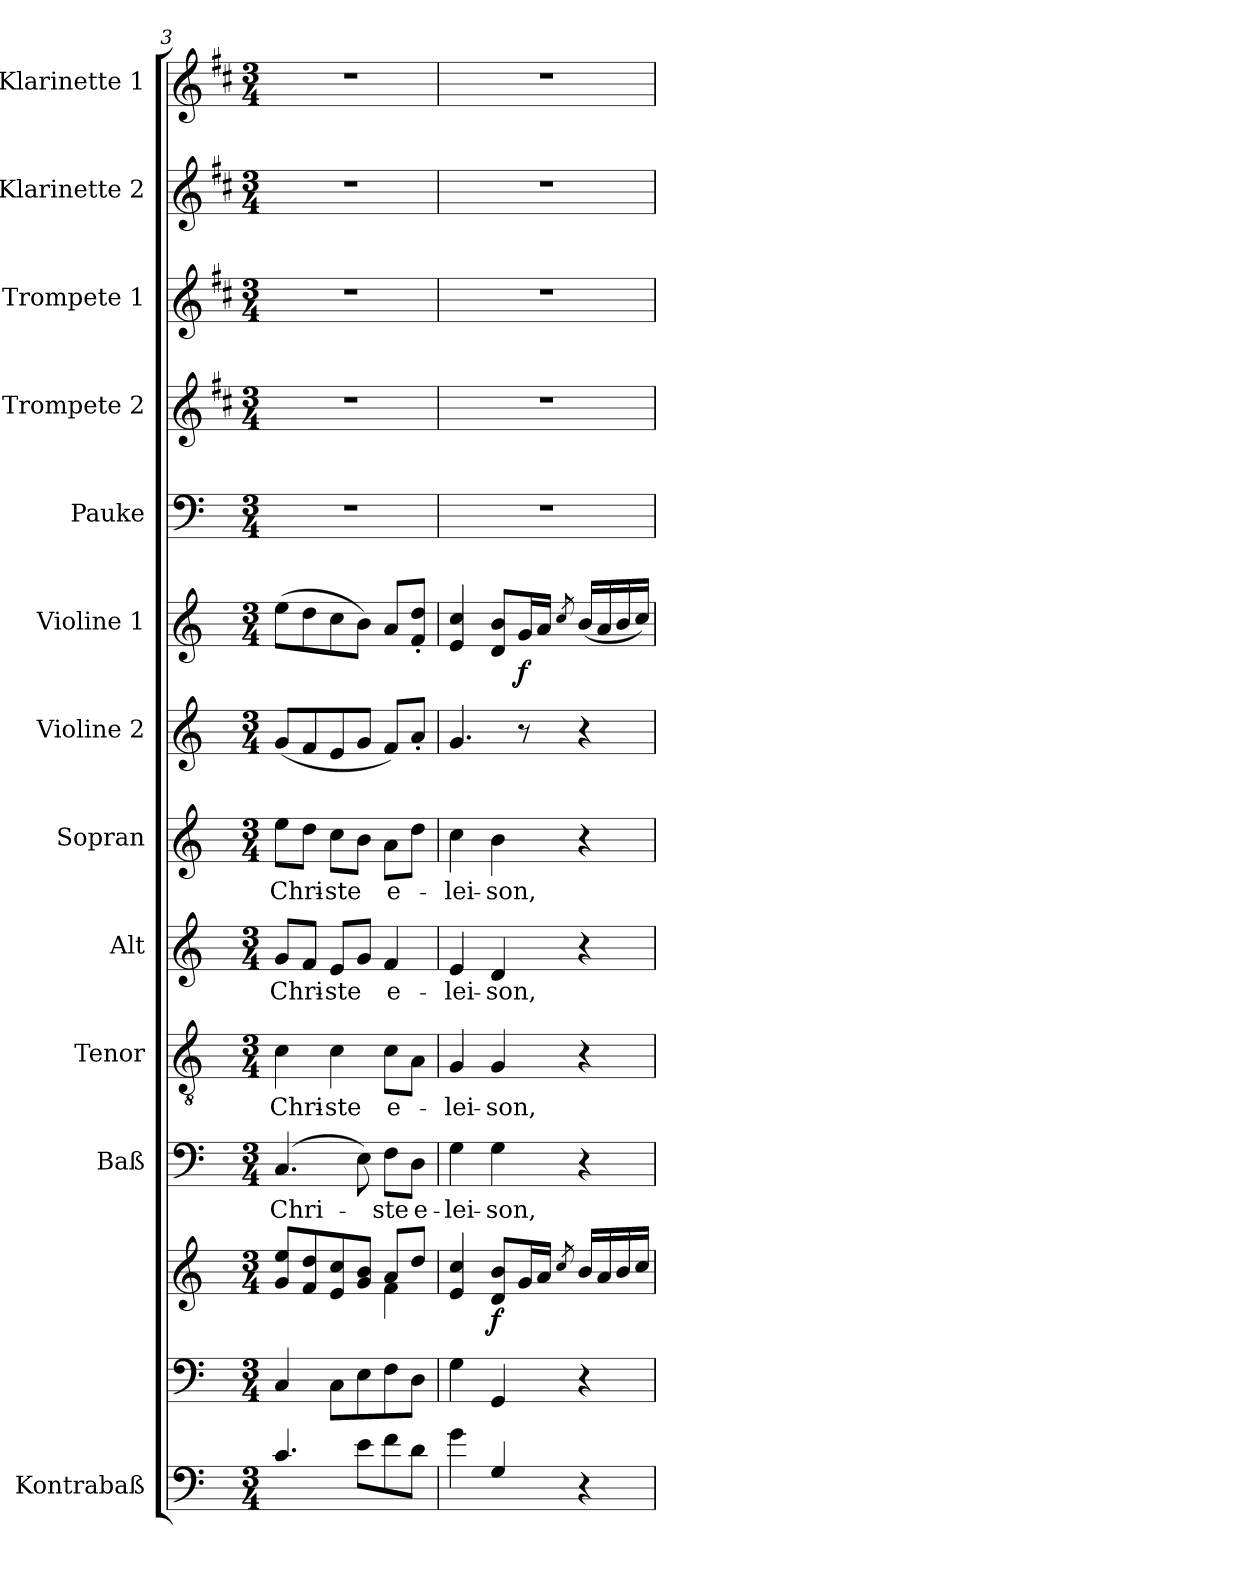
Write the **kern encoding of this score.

**kern	**kern	**kern	**dynam	**kern	**text	**kern	**text	**kern	**text	**kern	**text	**kern	**kern	**dynam	**kern	**kern	**kern	**kern	**kern
*part13	*part12	*part12	*part12	*part11	*part11	*part10	*part10	*part9	*part9	*part8	*part8	*part7	*part6	*part6	*part5	*part4	*part3	*part2	*part1
*staff14	*staff13	*staff12	*staff12/13	*staff11	*staff11	*staff10	*staff10	*staff9	*staff9	*staff8	*staff8	*staff7	*staff6	*staff6	*staff5	*staff4	*staff3	*staff2	*staff1
*I"Kontrabaß	*	*	*	*I"Baß	*	*I"Tenor	*	*I"Alt	*	*I"Sopran	*	*I"Violine 2	*I"Violine 1	*	*I"Pauke	*I"Trompete 2	*I"Trompete 1	*I"Klarinette 2	*I"Klarinette 1
*	*	*	*	*	*	*	*	*	*	*	*	*I'Vln	*I'Vln	*	*	*I'Tpt	*I'Tpt	*	*
*clefF4	*clefF4	*clefG2	*	*clefF4	*	*clefGv2	*	*clefG2	*	*clefG2	*	*clefG2	*clefG2	*	*clefF4	*clefG2	*clefG2	*clefG2	*clefG2
*ITrd7c12	*	*	*	*	*	*	*	*	*	*	*	*	*	*	*	*ITrd1c2	*ITrd1c2	*ITrd1c2	*ITrd1c2
*k[]	*k[]	*k[]	*	*k[]	*	*k[]	*	*k[]	*	*k[]	*	*k[]	*k[]	*	*k[]	*k[]	*k[]	*k[]	*k[]
*C:	*C:	*C:	*	*C:	*	*C:	*	*C:	*	*C:	*	*C:	*C:	*	*C:	*C:	*C:	*C:	*C:
*M3/4	*M3/4	*M3/4	*	*M3/4	*	*M3/4	*	*M3/4	*	*M3/4	*	*M3/4	*M3/4	*	*M3/4	*M3/4	*M3/4	*M3/4	*M3/4
=3	=3	=3	=3	=3	=3	=3	=3	=3	=3	=3	=3	=3	=3	=3	=3	=3	=3	=3	=3
*	*	*^	*	*	*	*	*	*	*	*	*	*	*	*	*	*	*	*	*
!	!	!	!	!	!	!LO:LY:b	!	!LO:LY:b	!	!LO:LY:b	!	!LO:LY:b	!	!	!	!	!	!	!	!
4.C/	4C/	8g/ 8ee/L	2ryy	.	(4.C/	Chri-	4c\	Chri-	8g/L	Chri-	8ee\L	Chri-	(<8g/L	(>8ee\L	.	2.r	2.r	2.r	2.r	2.r
.	.	8f/ 8dd/	.	.	.	.	.	.	8f/J	.	8dd\J	.	8f/	8dd\	.	.	.	.	.	.
!	!	!	!	!	!	!	!	!LO:LY:b	!	!LO:LY:b	!	!LO:LY:b	!	!	!	!	!	!	!	!
.	8C\L	8e/ 8cc/	.	.	.	.	4c\	-ste	8e/L	-ste	8cc\L	-ste	8e/	8cc\	.	.	.	.	.	.
8E\L	8E\	8g/ 8b/J	.	.	8E\)	.	.	.	8g/J	.	8b\J	.	8g/J	8b\J)	.	.	.	.	.	.
!	!	!	!	!	!	!LO:LY:b	!	!LO:LY:b	!	!LO:LY:b	!	!LO:LY:b	!	!	!	!	!	!	!	!
8F\	8F\	8a/L	4f\	.	8F\L	-ste	8c\L	e-	4f/	e-	8a\L	e-	8f/L)	8a/L	.	.	.	.	.	.
!	!	!	!	!	!	!LO:LY:b	!	!	!	!	!	!	!	!	!	!	!	!	!	!
8D\J	8D\J	8dd/J	.	.	8D\J	e-	8A\J	.	.	.	8dd\J	.	8a'</J	8f/'< 8dd/'<J	.	.	.	.	.	.
*	*	*v	*v	*	*	*	*	*	*	*	*	*	*	*	*	*	*	*	*	*
=4	=4	=4	=4	=4	=4	=4	=4	=4	=4	=4	=4	=4	=4	=4	=4	=4	=4	=4	=4
!	!	!	!	!	!LO:LY:b	!	!LO:LY:b	!	!LO:LY:b	!	!LO:LY:b	!	!	!	!	!	!	!	!
4G\	4G\	4e/ 4cc/	.	4G\	-lei-	4G/	-lei-	4e/	-lei-	4cc\	-lei-	4.g/	4e/ 4cc/	.	2.r	2.r	2.r	2.r	2.r
!	!	!	!LO:DY:b	!	!LO:LY:b	!	!LO:LY:b	!	!LO:LY:b	!	!LO:LY:b	!	!	!	!	!	!	!	!
4GG/	4GG/	8d/ 8b/L	f	4G\	-son,	4G/	-son,	4d/	-son,	4b\	-son,	.	8d/ 8b/L	.	.	.	.	.	.
!	!	!	!	!	!	!	!	!	!	!	!	!	!	!LO:DY:b	!	!	!	!	!
.	.	16g/L	.	.	.	.	.	.	.	.	.	8r	16g/L	f	.	.	.	.	.
.	.	16a/JJ	.	.	.	.	.	.	.	.	.	.	16a/JJ	.	.	.	.	.	.
.	.	8qcc/	.	.	.	.	.	.	.	.	.	.	8qcc/	.	.	.	.	.	.
4r	4r	16b/LL	.	4r	.	4r	.	4r	.	4r	.	4r	(>16b/LL	.	.	.	.	.	.
.	.	16a/	.	.	.	.	.	.	.	.	.	.	16a/	.	.	.	.	.	.
.	.	16b/	.	.	.	.	.	.	.	.	.	.	16b/	.	.	.	.	.	.
.	.	16cc/JJ	.	.	.	.	.	.	.	.	.	.	16cc/JJ)	.	.	.	.	.	.
=	=	=	=	=	=	=	=	=	=	=	=	=	=	=	=	=	=	=	=
*-	*-	*-	*-	*-	*-	*-	*-	*-	*-	*-	*-	*-	*-	*-	*-	*-	*-	*-	*-
